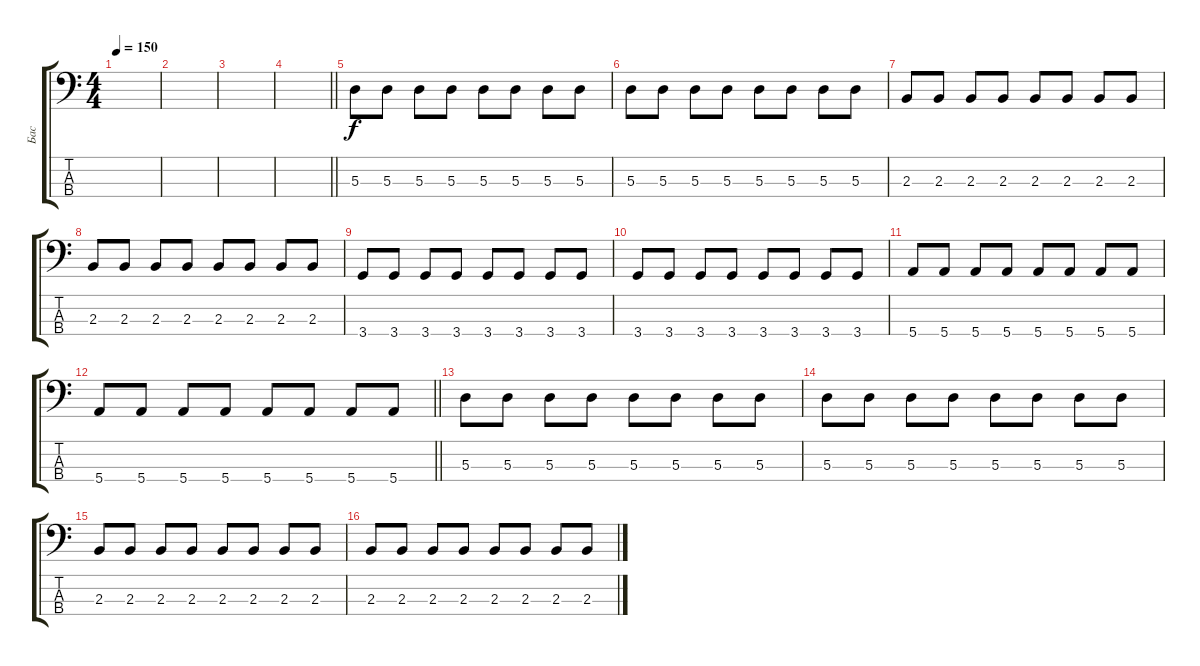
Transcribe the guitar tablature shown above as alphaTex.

\track ("Бас" "Бас") {instrument electricbassfinger}
\staff {score tabs}
\tuning (G2 D2 A1 E1) {hide}
\ts (4 4)
\tempo 150
\clef f4
\ks c
|
|
|
\barLineRight lightlight
|
\section ("" " ")
5.3.8 5.3.8 5.3.8 5.3.8 5.3.8 5.3.8 5.3.8 5.3.8 |
5.3.8 5.3.8 5.3.8 5.3.8 5.3.8 5.3.8 5.3.8 5.3.8 |
2.3.8 2.3.8 2.3.8 2.3.8 2.3.8 2.3.8 2.3.8 2.3.8 |
2.3.8 2.3.8 2.3.8 2.3.8 2.3.8 2.3.8 2.3.8 2.3.8 |
3.4.8 3.4.8 3.4.8 3.4.8 3.4.8 3.4.8 3.4.8 3.4.8 |
3.4.8 3.4.8 3.4.8 3.4.8 3.4.8 3.4.8 3.4.8 3.4.8 |
5.4.8 5.4.8 5.4.8 5.4.8 5.4.8 5.4.8 5.4.8 5.4.8 |
\barLineRight lightlight
5.4.8 5.4.8 5.4.8 5.4.8 5.4.8 5.4.8 5.4.8 5.4.8 |
\section ("" " ")
5.3.8 5.3.8 5.3.8 5.3.8 5.3.8 5.3.8 5.3.8 5.3.8 |
5.3.8 5.3.8 5.3.8 5.3.8 5.3.8 5.3.8 5.3.8 5.3.8 |
2.3.8 2.3.8 2.3.8 2.3.8 2.3.8 2.3.8 2.3.8 2.3.8 |
2.3.8 2.3.8 2.3.8 2.3.8 2.3.8 2.3.8 2.3.8 2.3.8
